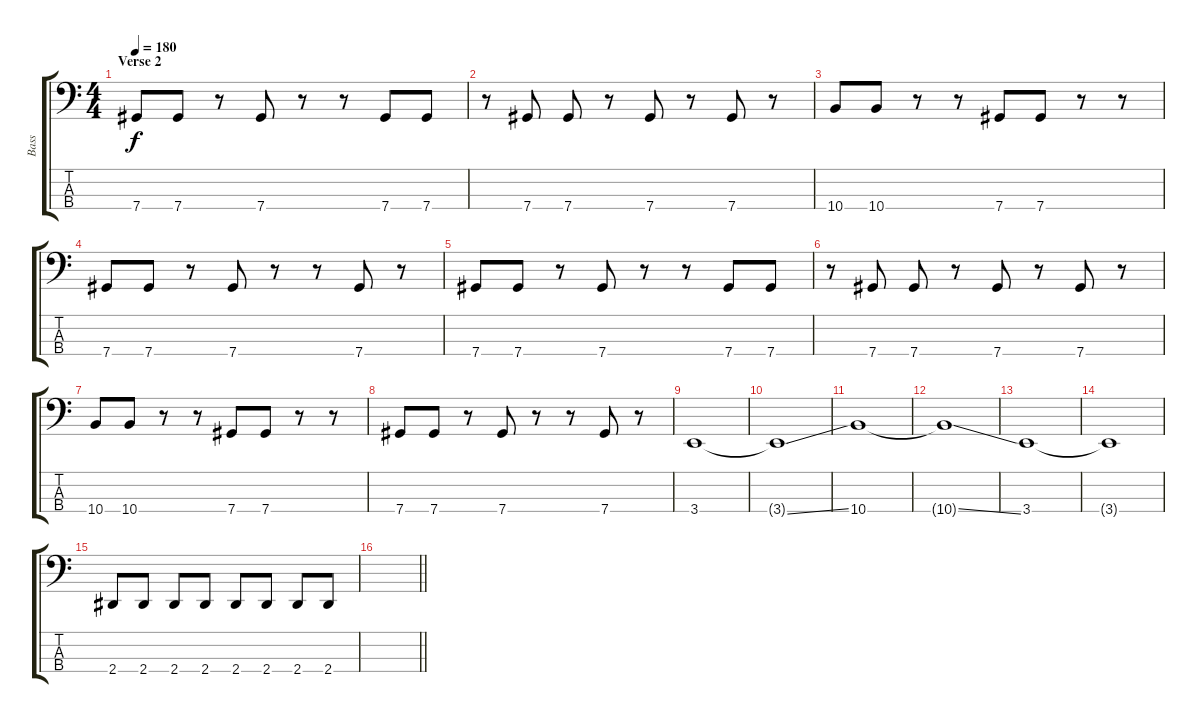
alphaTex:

\track ("Bass" "Bass") {instrument electricbasspick}
\staff {score tabs}
\tuning (Gb2 Db2 Ab1 Db1) {hide}
\ts (4 4)
\section ("" "Verse 2")
\tempo 180
\clef f4
\ks c
7.4.8{dy f} 7.4.8 r.8 7.4.8 r.8 r.8 7.4.8 7.4.8 |
r.8 7.4.8 7.4.8 r.8 7.4.8 r.8 7.4.8 r.8 |
10.4.8 10.4.8 r.8 r.8 7.4.8 7.4.8 r.8 r.8 |
7.4.8 7.4.8 r.8 7.4.8 r.8 r.8 7.4.8 r.8 |
7.4.8 7.4.8 r.8 7.4.8 r.8 r.8 7.4.8 7.4.8 |
r.8 7.4.8 7.4.8 r.8 7.4.8 r.8 7.4.8 r.8 |
10.4.8 10.4.8 r.8 r.8 7.4.8 7.4.8 r.8 r.8 |
7.4.8 7.4.8 r.8 7.4.8 r.8 r.8 7.4.8 r.8 |
3.4.1 |
3.4{ss t}.1 |
10.4.1 |
10.4{ss t}.1 |
3.4.1 |
3.4{t}.1 |
2.4.8 2.4.8 2.4.8 2.4.8 2.4.8 2.4.8 2.4.8 2.4.8 |
\barLineRight lightlight
